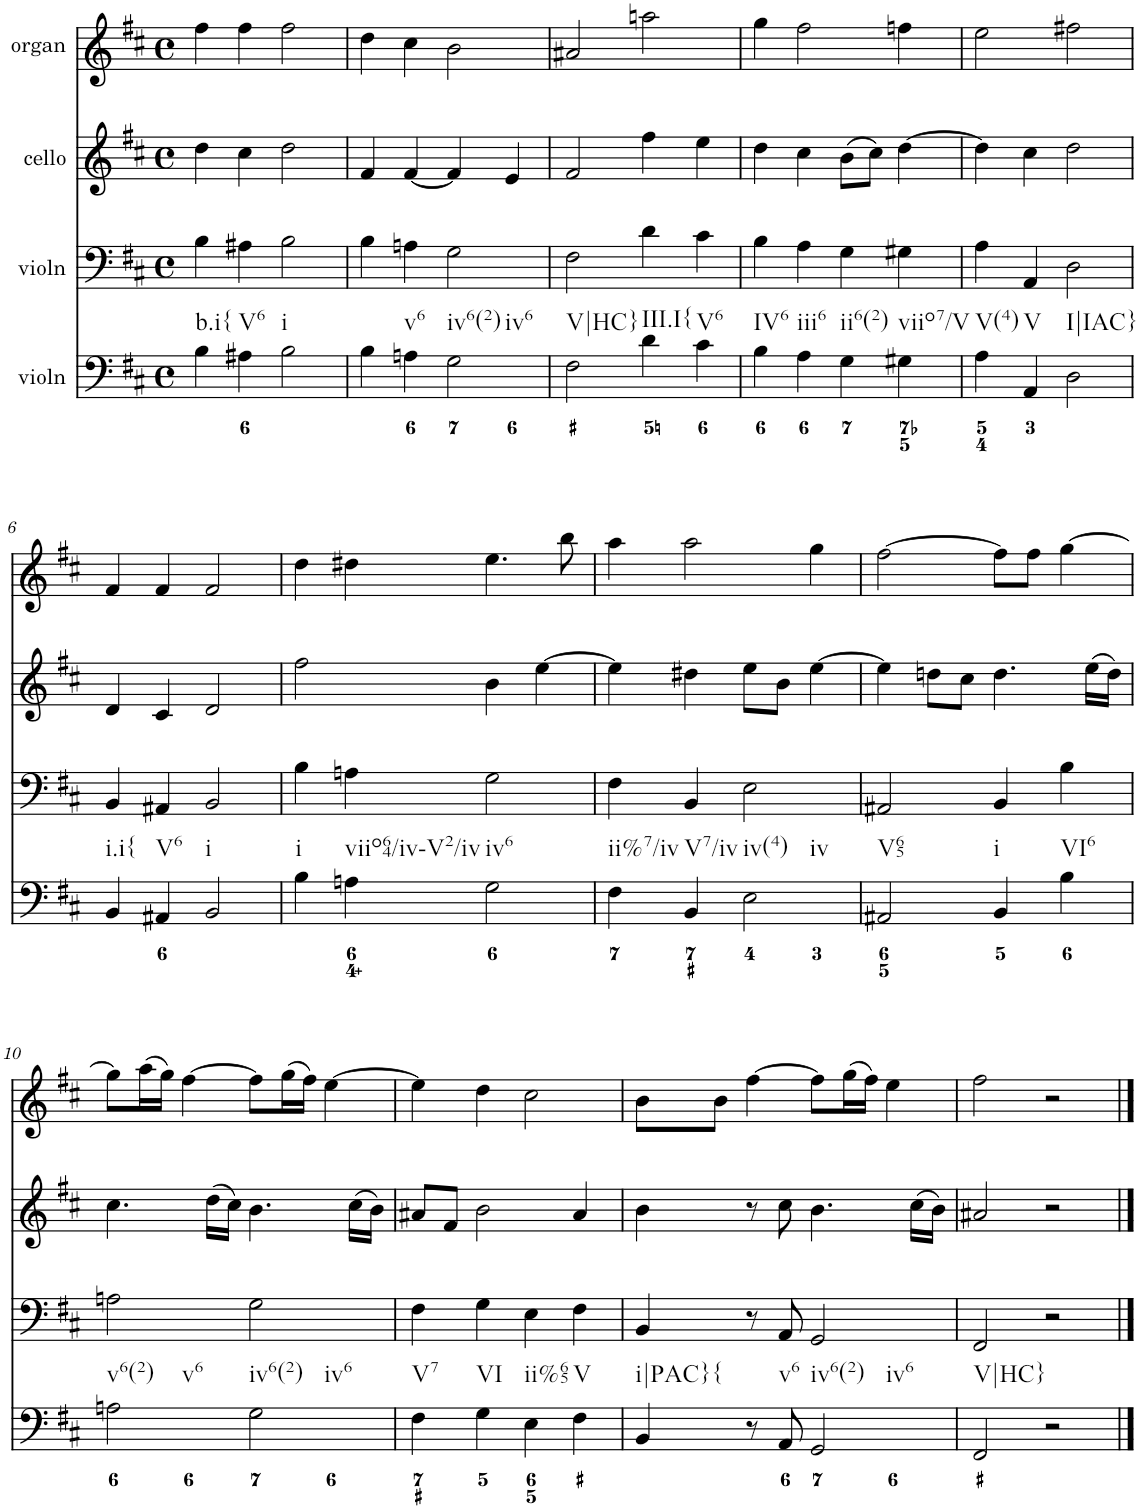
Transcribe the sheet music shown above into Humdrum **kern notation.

**kern	**kern	**kern	**kern
*part4	*part3	*part2	*part1
*staff4	*staff3	*staff2	*staff1
*I"violn	*I"violn	*I"cello	*I"organ
*clefF4	*clefF4	*clefG2	*clefG2
*k[f#c#]	*k[f#c#]	*k[f#c#]	*k[f#c#]
*b:	*b:	*b:	*b:
*M4/4	*M4/4	*M4/4	*M4/4
*met(c)	*met(c)	*met(c)	*met(c)
=1	=1	=1	=1
!LO:TX:b:t=b.i{	!	!	!
4B\	4B\	4dd\	4ff#\
!LO:TX:b:t=V6	!	!	!
4A#X\	4A#X\	4cc#\	4ff#\
!LO:TX:b:t=i	!	!	!
2B\	2B\	2dd\	2ff#\
=2	=2	=2	=2
4B\	4B\	4f#/	4dd\
!LO:TX:b:t=v6	!	!	!
4An\	4An\	[4f#/	4cc#\
!LO:TX:b:t=iv6(2)	!	!	!
!LO:TX:b:t=iv6	!	!	!
2G\	2G\	4f#/]	2b\
.	.	4e/	.
=3	=3	=3	=3
!LO:TX:b:t=V|HC}	!	!	!
2F#\	2F#\	2f#/	2a#X/
!LO:TX:b:t=III.I{	!	!	!
4d\	4d\	4ff#\	2aan\
!LO:TX:b:t=V6	!	!	!
4c#\	4c#\	4ee\	.
=4	=4	=4	=4
!LO:TX:b:t=IV6	!	!	!
4B\	4B\	4dd\	4gg\
!LO:TX:b:t=iii6	!	!	!
4A\	4A\	4cc#\	2ff#\
!LO:TX:b:t=ii6(2)	!	!	!
4G\	4G\	(8b\L	.
.	.	8cc#\J)	.
!LO:TX:b:t=viio7/V	!	!	!
4G#X\	4G#X\	[4dd\	4ffn\
=5	=5	=5	=5
!LO:TX:b:t=V(4)	!	!	!
4A\	4A\	4dd\]	2ee\
!LO:TX:b:t=V	!	!	!
4AA/	4AA/	4cc#\	.
!LO:TX:b:t=I|IAC}	!	!	!
2D\	2D\	2dd\	2ff#X\
!!LO:LB:g=z
=6	=6	=6	=6
!LO:TX:b:t=i.i{	!	!	!
4BB/	4BB/	4d/	4f#/
!LO:TX:b:t=V6	!	!	!
4AA#X/	4AA#X/	4c#/	4f#/
!LO:TX:b:t=i	!	!	!
2BB/	2BB/	2d/	2f#/
=7	=7	=7	=7
!LO:TX:b:t=i	!	!	!
4B\	4B\	2ff#\	4dd\
!LO:TX:b:t=viio64/iv-V2/iv	!	!	!
4An\	4An\	.	4dd#X\
!LO:TX:b:t=iv6	!	!	!
2G\	2G\	4b\	4.ee\
.	.	[4ee\	.
.	.	.	8bb\
=8	=8	=8	=8
!LO:TX:b:t=ii%7/iv	!	!	!
4F#\	4F#\	4ee\]	4aa\
!LO:TX:b:t=V7/iv	!	!	!
4BB/	4BB/	4dd#X\	2aa\
!LO:TX:b:t=iv(4)	!	!	!
!LO:TX:b:t=iv	!	!	!
2E\	2E\	8ee\L	.
.	.	8b\J	.
.	.	[4ee\	4gg\
=9	=9	=9	=9
!LO:TX:b:t=V65	!	!	!
2AA#X/	2AA#X/	4ee\]	[2ff#\
.	.	8ddn\L	.
.	.	8cc#\J	.
!LO:TX:b:t=i	!	!	!
4BB/	4BB/	4.dd\	8ff#\L]
.	.	.	8ff#\J
!LO:TX:b:t=VI6	!	!	!
4B\	4B\	.	[4gg\
.	.	(16ee\LL	.
.	.	16dd\JJ)	.
!!LO:LB:g=z
=10	=10	=10	=10
!LO:TX:b:t=v6(2)	!	!	!
!LO:TX:b:t=v6	!	!	!
2An\	2An\	4.cc#\	8gg\L]
.	.	.	(16aa\L
.	.	.	16gg\JJ)
.	.	.	[4ff#\
.	.	(16dd\LL	.
.	.	16cc#\JJ)	.
!LO:TX:b:t=iv6(2)	!	!	!
!LO:TX:b:t=iv6	!	!	!
2G\	2G\	4.b\	8ff#\L]
.	.	.	(16gg\L
.	.	.	16ff#\JJ)
.	.	.	[4ee\
.	.	(16cc#\LL	.
.	.	16b\JJ)	.
=11	=11	=11	=11
!LO:TX:b:t=V7	!	!	!
4F#\	4F#\	8a#X/L	4ee\]
.	.	8f#/J	.
!LO:TX:b:t=VI	!	!	!
4G\	4G\	2b\	4dd\
!LO:TX:b:t=ii%65	!	!	!
4E\	4E\	.	2cc#\
!LO:TX:b:t=V	!	!	!
4F#\	4F#\	4a#/	.
=12	=12	=12	=12
!LO:TX:b:t=i|PAC}	!	!	!
!LO:TX:b:t={	!	!	!
4BB/	4BB/	4b\	8b\L
.	.	.	8b\J
8r	8r	8r	[4ff#\
!LO:TX:b:t=v6	!	!	!
8AA/	8AA/	8cc#\	.
!LO:TX:b:t=iv6(2)	!	!	!
!LO:TX:b:t=iv6	!	!	!
2GG/	2GG/	4.b\	8ff#\L]
.	.	.	(16gg\L
.	.	.	16ff#\JJ)
.	.	.	4ee\
.	.	(16cc#\LL	.
.	.	16b\JJ)	.
=13	=13	=13	=13
!LO:TX:b:t=V|HC}	!	!	!
2FF#/	2FF#/	2a#X/	2ff#\
2r	2r	2r	2r
==	==	==	==
*-	*-	*-	*-
